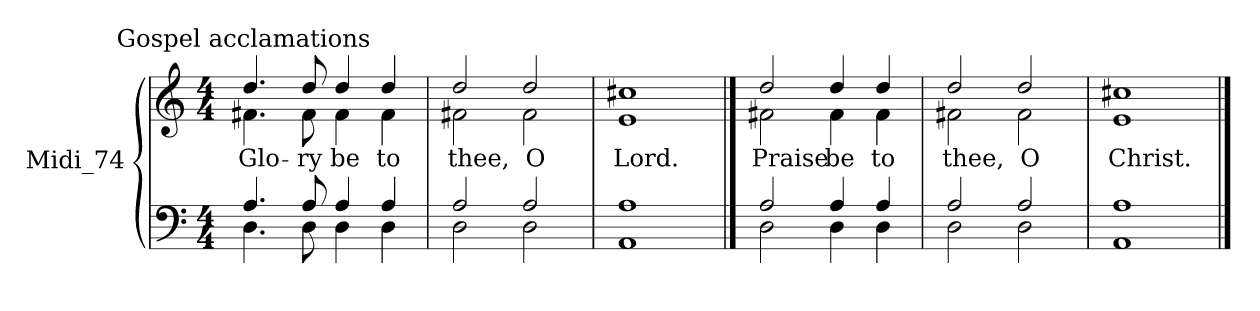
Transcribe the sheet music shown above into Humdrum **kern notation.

**kern	**kern	**text
*part2	*part1	*part1
*staff2	*staff1	*staff1
*I"Midi_74	*I"Midi_74	*
*clefF4	*clefG2	*
*k[]	*k[]	*
*C:	*C:	*
*M4/4	*M4/4	*
=1	=1	=1
*^	*^	*
!	!	!LO:TX:a:cj:t=Gospel acclamations	!	!
!	!	!	!	!LO:LY:b
4.A/	4.D\	4.dd/	4.f#X\	Glo-
!	!	!	!	!LO:LY:b
8A/	8D\	8dd/	8f#\	-ry
!	!	!	!	!LO:LY:b
4A/	4D\	4dd/	4f#\	be
!	!	!	!	!LO:LY:b
4A/	4D\	4dd/	4f#\	to
=2	=2	=2	=2	=2
!	!	!	!	!LO:LY:b
2A/	2D\	2dd/	2f#X\	thee,
!	!	!	!	!LO:LY:b
2A/	2D\	2dd/	2f#\	O
=3	=3	=3	=3	=3
!	!	!	!	!LO:LY:b
1A/	1AA\	1cc#X/	1e\	Lord.
!!LO:LB:g=z	!!
==4	==4	==4	==4	==4
!	!	!	!	!LO:LY:b
2A/	2D\	2dd/	2f#X\	Praise
!	!	!	!	!LO:LY:b
4A/	4D\	4dd/	4f#\	be
!	!	!	!	!LO:LY:b
4A/	4D\	4dd/	4f#\	to
=5	=5	=5	=5	=5
!	!	!	!	!LO:LY:b
2A/	2D\	2dd/	2f#X\	thee,
!	!	!	!	!LO:LY:b
2A/	2D\	2dd/	2f#\	O
=6	=6	=6	=6	=6
!	!	!	!	!LO:LY:b
1A/	1AA\	1cc#X/	1e\	Christ.
*v	*v	*	*	*
*	*v	*v	*
==	==	==
*-	*-	*-
